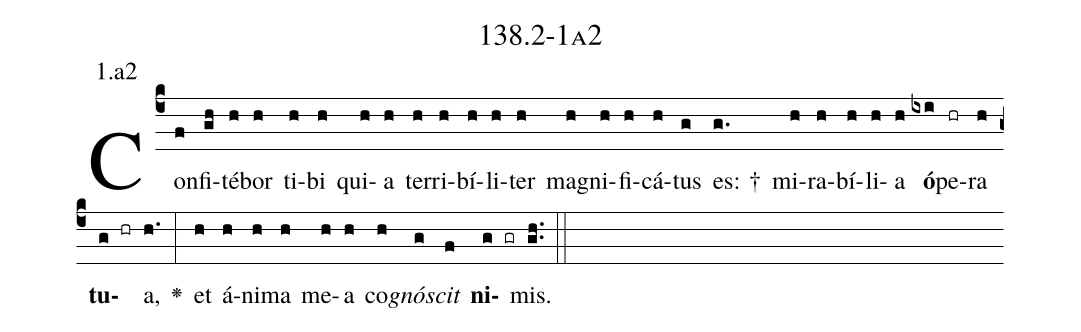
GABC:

name: 138.2-1a2;
annotation: 1.a2;
%%
(c4)Con(f)fi(gh)té(h)bor(h) ti(h)bi(h) qui(h)a(h) ter(h)ri(h)bí(h)li(h)ter(h) ma(h)gni(h)fi(h)cá(h)tus(g) es: †(g.) mi(h)ra(h)bí(h)li(h)a(h) <b>ó</b>(ixi)pe(hr)ra(h) <b>tu</b>(g hr)a,(h.) <v>\greheightstar</v>(:) et(h) á(h)ni(h)ma(h) me(h)a(h) co(h)<i>gnó</i>(g)<i>scit</i>(f) <b>ni</b>(g gr)mis.(gh..) (::)


%E(h) u(h) o(g) u(f) a(g) e.(gh..) (::)
